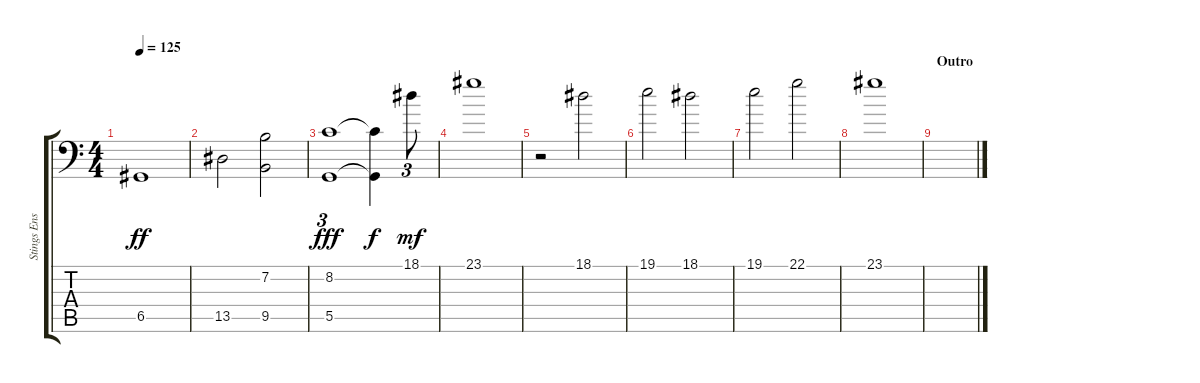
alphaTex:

\track ("Stings Ensemble 2" "Stings Ens") {instrument stringensemble1}
\staff {score tabs}
\tuning (A3 E3 C3 G2 D2 A1) {hide}
\ts (4 4)
\tempo 125
\clef f4
\ks c
6.5.1{dy ff} |
13.5.2 (7.2 9.5).2 |
(8.2 5.5).1{tu (3 2) dy fff} (8.2{t} 5.5{t}).4{dy f} 18.1.8{tu (3 2) dy mf} |
23.1.1 |
r.2 18.1.2 |
19.1.2 18.1.2 |
19.1.2 22.1.2 |
23.1.1 |
\section ("" "Outro")
